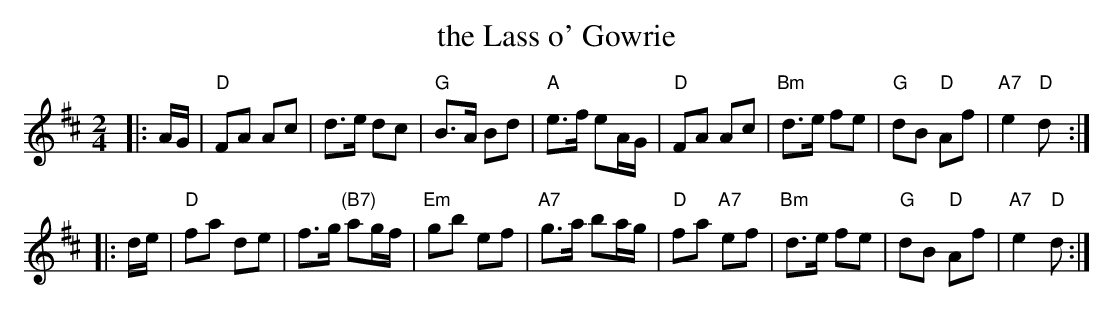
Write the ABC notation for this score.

X:1
T: the Lass o' Gowrie
M: 2/4
L: 1/8
K: D
|: A/G/ \
| "D"FA Ac | d>e dc \
| "G"B>A Bd | "A"e>f eA/G/ \
| "D"FA Ac | "Bm"d>e fe \
| "G"dB "D"Af | "A7"e2 "D"d :|
|: d/e/ \
| "D"fa de | f>g "(B7)"ag/f/ \
| "Em"gb ef | "A7"g>a ba/g/ \
| "D"fa "A7"ef | "Bm"d>e fe \
| "G"dB "D"Af | "A7"e2 "D"d :|
